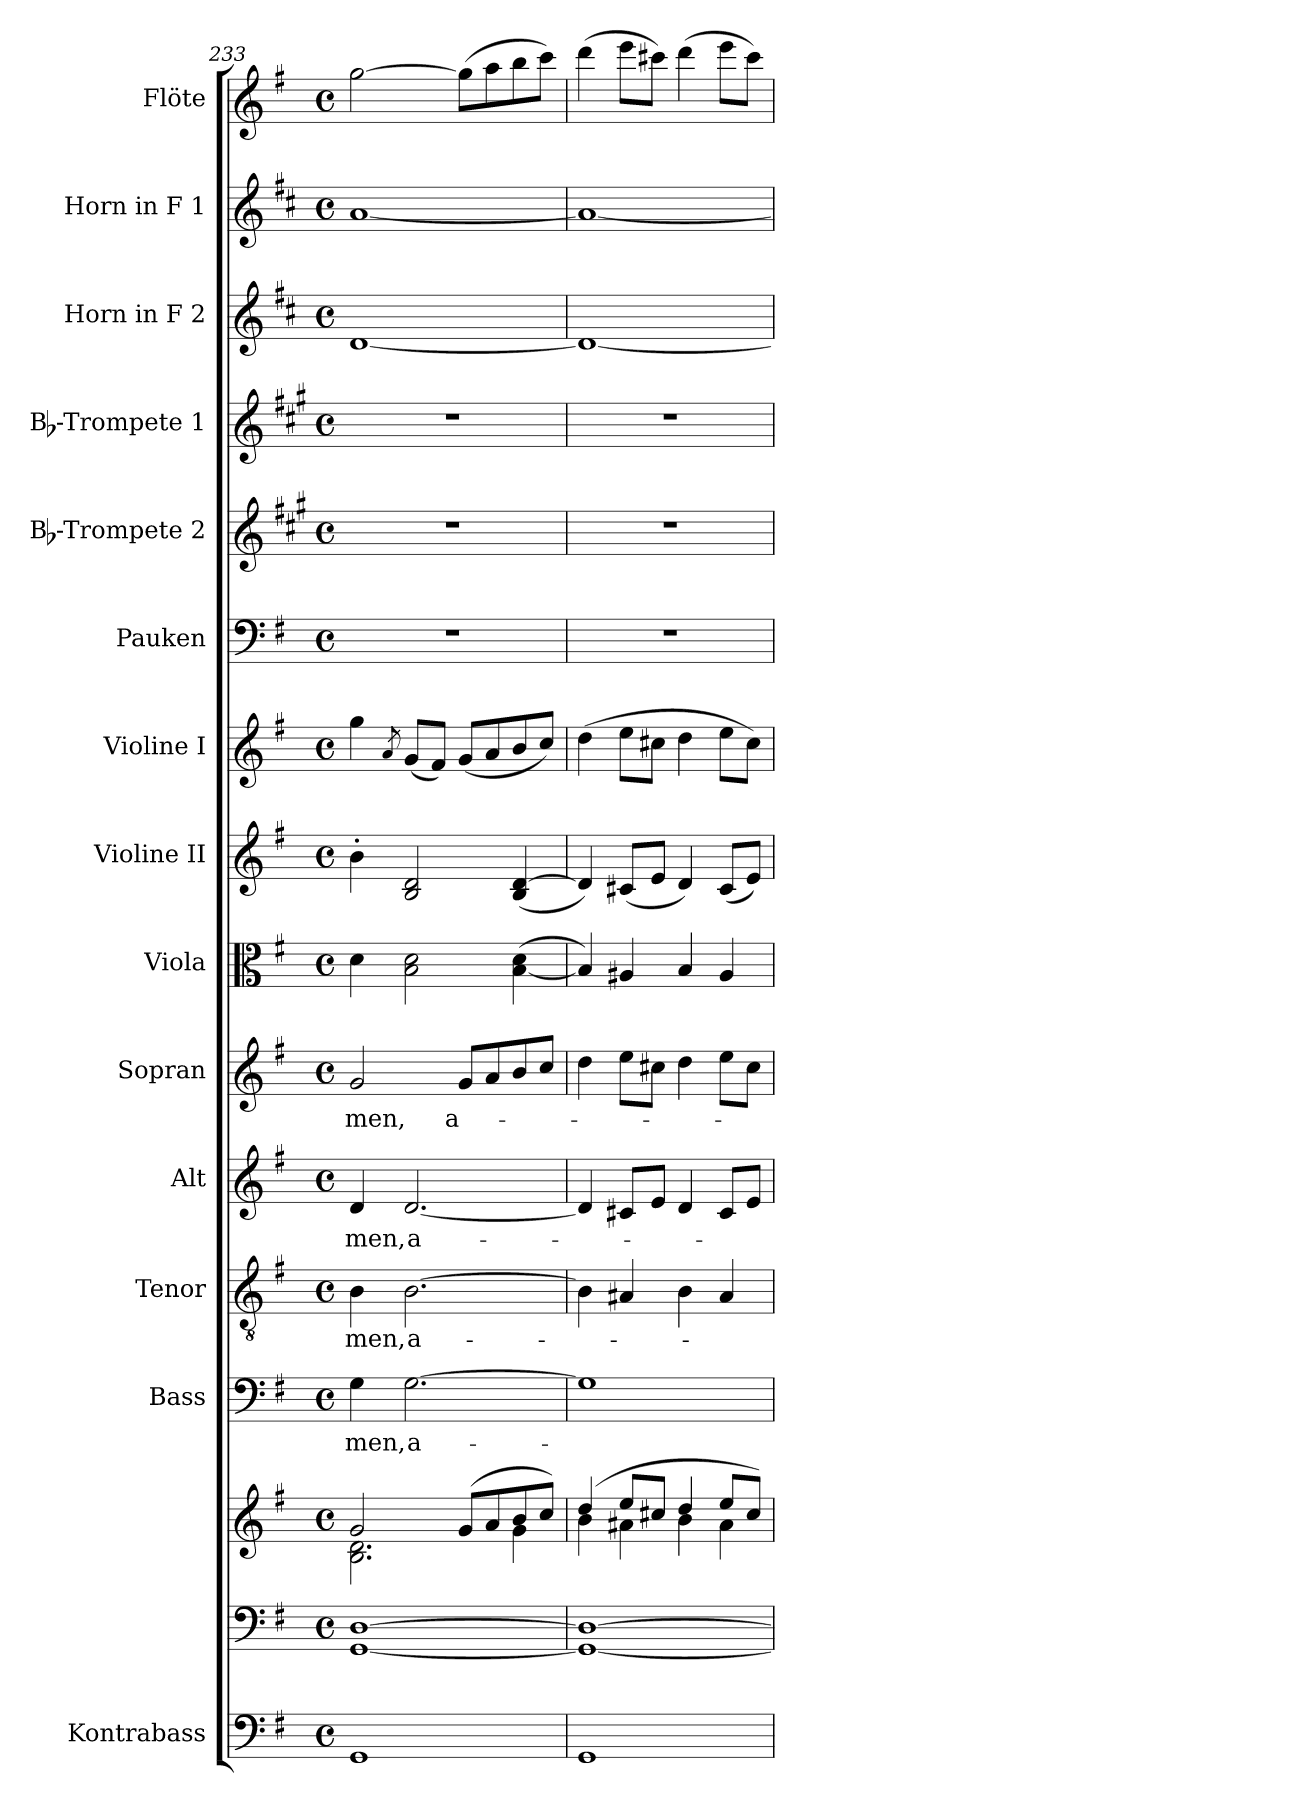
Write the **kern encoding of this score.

**kern	**kern	**kern	**kern	**text	**kern	**text	**kern	**text	**kern	**text	**kern	**kern	**kern	**kern	**kern	**kern	**kern	**kern	**kern
*part15	*part14	*part14	*part13	*part13	*part12	*part12	*part11	*part11	*part10	*part10	*part9	*part8	*part7	*part6	*part5	*part4	*part3	*part2	*part1
*staff16	*staff15	*staff14	*staff13	*staff13	*staff12	*staff12	*staff11	*staff11	*staff10	*staff10	*staff9	*staff8	*staff7	*staff6	*staff5	*staff4	*staff3	*staff2	*staff1
*I"Kontrabass	*	*	*I"Bass	*	*I"Tenor	*	*I"Alt	*	*I"Sopran	*	*I"Viola	*I"Violine II	*I"Violine I	*I"Pauken	*I"Bb-Trompete 2	*I"Bb-Trompete 1	*I"Horn in F 2	*I"Horn in F 1	*I"Flöte
*I'Kb.	*	*	*I'B.	*	*I'T.	*	*I'A.	*	*I'S.	*	*I'Vla.	*I'Vl. II	*I'Vl. I	*I'Pk.	*I'Bb Trp. 2	*I'Bb Trp. 1	*	*	*I'Fl.
*clefF4	*clefF4	*clefG2	*clefF4	*	*clefGv2	*	*clefG2	*	*clefG2	*	*clefC3	*clefG2	*clefG2	*clefF4	*clefG2	*clefG2	*clefG2	*clefG2	*clefG2
*ITrd7c12	*	*	*	*	*	*	*	*	*	*	*	*	*	*	*ITrd1c2	*ITrd1c2	*ITrd4c7	*ITrd4c7	*
*k[f#]	*k[f#]	*k[f#]	*k[f#]	*	*k[f#]	*	*k[f#]	*	*k[f#]	*	*k[f#]	*k[f#]	*k[f#]	*k[f#]	*k[f#]	*k[f#]	*k[f#]	*k[f#]	*k[f#]
*G:	*G:	*G:	*G:	*	*G:	*	*G:	*	*G:	*	*G:	*G:	*G:	*G:	*G:	*G:	*G:	*G:	*G:
*M4/4	*M4/4	*M4/4	*M4/4	*	*M4/4	*	*M4/4	*	*M4/4	*	*M4/4	*M4/4	*M4/4	*M4/4	*M4/4	*M4/4	*M4/4	*M4/4	*M4/4
*met(c)	*met(c)	*met(c)	*met(c)	*	*met(c)	*	*met(c)	*	*met(c)	*	*met(c)	*met(c)	*met(c)	*met(c)	*met(c)	*met(c)	*met(c)	*met(c)	*met(c)
=233	=233	=233	=233	=233	=233	=233	=233	=233	=233	=233	=233	=233	=233	=233	=233	=233	=233	=233	=233
*	*	*^	*	*	*	*	*	*	*	*	*	*	*	*	*	*	*	*	*
!	!	!	!	!	!LO:LY:b	!	!LO:LY:b	!	!LO:LY:b	!	!LO:LY:b	!	!	!	!	!	!	!	!	!
1GGG	[1GG [1D	2g/	2.B\ 2.d\	4G\	-men,	4B\	-men,	4d/	-men,	2g/	-men,	4d\	4b'>\	4gg\	1r	1r	1r	[1G	[1d	[2gg\
.	.	.	.	.	.	.	.	.	.	.	.	.	.	8qa/	.	.	.	.	.	.
!	!	!	!	!	!LO:LY:b	!	!LO:LY:b	!	!LO:LY:b	!	!	!	!	!	!	!	!	!	!	!
.	.	.	.	[2.G\	a-	[2.B\	a-	[2.d/	a-	.	.	2B\ 2d\	2B/ 2d/	(<8g/L	.	.	.	.	.	.
.	.	.	.	.	.	.	.	.	.	.	.	.	.	8f#/J)	.	.	.	.	.	.
!	!	!	!	!	!	!	!	!	!	!	!LO:LY:b	!	!	!	!	!	!	!	!	!
.	.	(>8g/L	.	.	.	.	.	.	.	8g/L	a-	.	.	(<8g/L	.	.	.	.	.	(>8gg\L]
.	.	8a/	.	.	.	.	.	.	.	8a/	.	.	.	8a/	.	.	.	.	.	8aa\
.	.	8b/	4g\	.	.	.	.	.	.	8b/	.	(>[<4B\ 4d\	(<4B/ [>4d/	8b/	.	.	.	.	.	8bb\
.	.	8cc/J)	.	.	.	.	.	.	.	8cc/J	.	.	.	8cc/J)	.	.	.	.	.	8ccc\J)
!!LO:PB:g=z
=234	=234	=234	=234	=234	=234	=234	=234	=234	=234	=234	=234	=234	=234	=234	=234	=234	=234	=234	=234	=234
1GGG	1GG_ 1D_	(4dd/	4b\	1G]	.	4B\]	.	4d/]	.	4dd\	.	4B/])	4d/])	(>4dd\	1r	1r	1r	1G_	1d_	(>4ddd\
.	.	8ee/L	4a#X\	.	.	4A#X/	.	8c#X/L	.	8ee\L	.	4A#X/	(<8c#X/L	8ee\L	.	.	.	.	.	8eee\L
.	.	8cc#X/J	.	.	.	.	.	8e/J	.	8cc#X\J	.	.	8e/J	8cc#X\J	.	.	.	.	.	8ccc#X\J)
.	.	4dd/	4b\	.	.	4B\	.	4d/	.	4dd\	.	4B/	4d/)	4dd\	.	.	.	.	.	(>4ddd\
.	.	8ee/L	4a#\	.	.	4A#/	.	8c#/L	.	8ee\L	.	4A#/	(<8c#/L	8ee\L	.	.	.	.	.	8eee\L
.	.	8cc#/J)	.	.	.	.	.	8e/J	.	8cc#\J	.	.	8e/J)	8cc#\J)	.	.	.	.	.	8ccc#\J)
*	*	*v	*v	*	*	*	*	*	*	*	*	*	*	*	*	*	*	*	*	*
=	=	=	=	=	=	=	=	=	=	=	=	=	=	=	=	=	=	=	=
*-	*-	*-	*-	*-	*-	*-	*-	*-	*-	*-	*-	*-	*-	*-	*-	*-	*-	*-	*-
